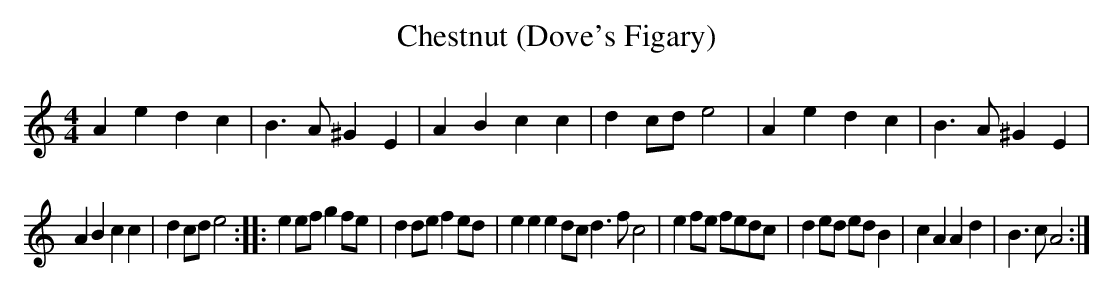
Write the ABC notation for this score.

X:1
T:Chestnut (Dove's Figary)
M:4/4
L:1/8
K:C
A2 e2 d2 c2 | B3 A ^G2 E2| A2 B2 c2 c2|d2 cd e4|A2 e2 d2 c2|B3 A ^G2 E2|
\
A2 B2 c2 c2|d2 cd e4::\
e2 ef g2 fe| d2 de f2 ed| e2 e2 e2 dc d3 f c4| e2 fe fedc |d2 ed ed B2|\
 c2 A2 A2 d2| B3 c A4:|
